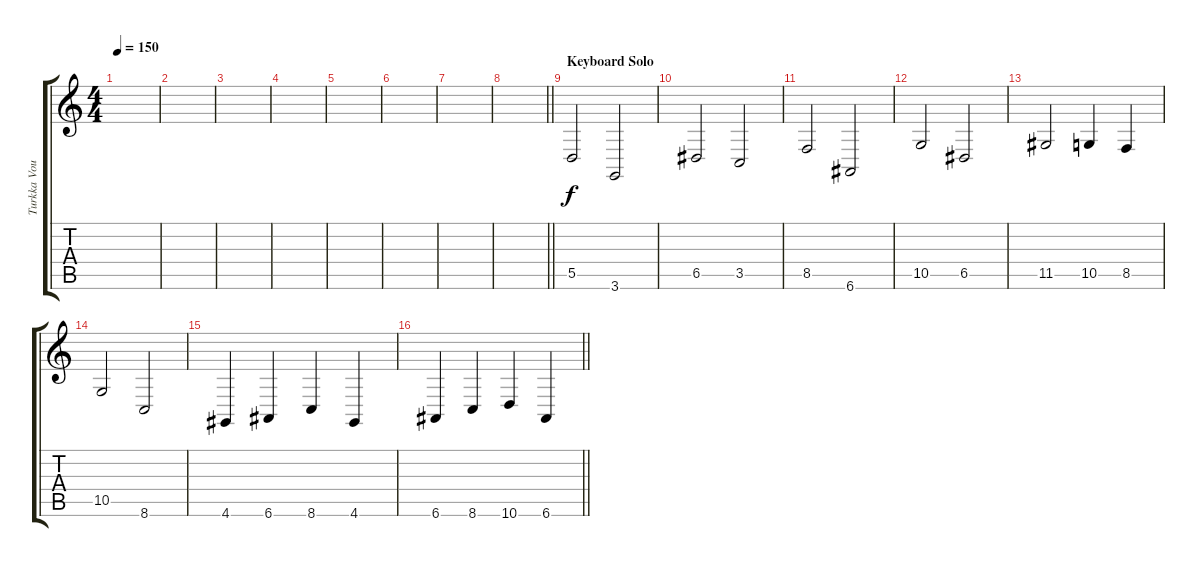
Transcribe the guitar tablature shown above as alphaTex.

\track ("Turkka Vourinen (Trumpet)" "Turkka Vou") {instrument trumpet}
\staff {score tabs}
\tuning (E4 B3 G3 D3 A2 E2) {hide}
\ts (4 4)
\tempo 150
\clef g2
\ks c
|
|
|
|
|
|
|
\barLineRight lightlight
|
\section ("" "Keyboard Solo")
5.5.2 3.6.2 |
6.5.2 3.5.2 |
8.5.2 6.6.2 |
10.5.2 6.5.2 |
11.5.2 10.5.4 8.5.4 |
10.5.2 8.6.2 |
4.6.4 6.6.4 8.6.4 4.6.4 |
\barLineRight lightlight
6.6.4 8.6.4 10.6.4 6.6.4
